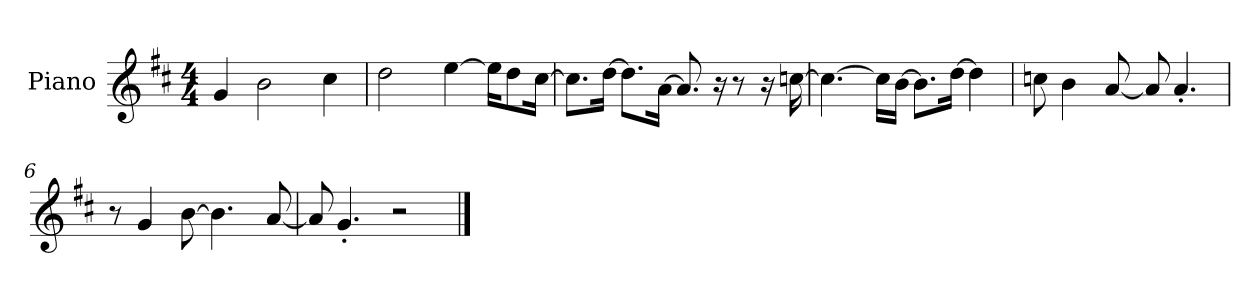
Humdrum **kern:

**kern
*part1
*staff1
*I"Piano
*I'P-no
*clefG2
*k[f#c#]
*M4/4
*MM90
=1
4g/
2b\
4cc#\
=2
2dd\
[4ee\
16ee\KL]
8dd\
[16cc#\Jk
=3
8.cc#\L]
[16dd\Jk
8.dd\L]
[16a\Jk
8.a/]
16r
8r
16r
[16ccn\
=4
4.cc\_
16cc\LL]
[16b\JJ
8.b\L]
[16dd\Jk
4dd\]
=5
8ccn\
4b\
[8a/
8a/]
4.a'/
!!LO:LB:g=z
=6
8r
4g/
[8b\
4.b\]
[8a/
=7
8a/]
4.g'/
2r
==
*-
